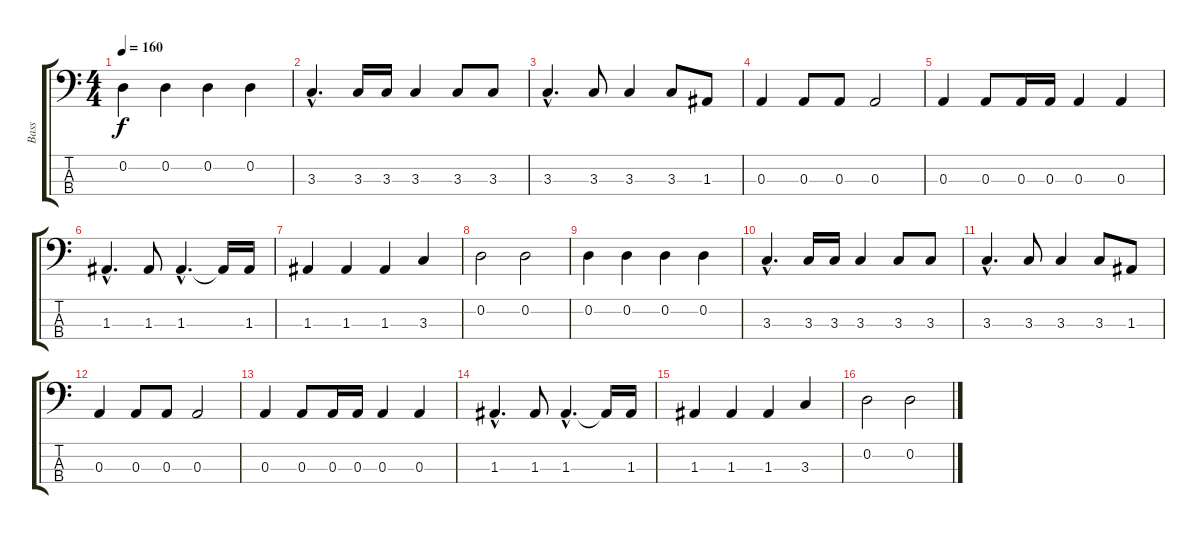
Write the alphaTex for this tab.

\track ("Bass" "Bass") {instrument electricbassfinger}
\staff {score tabs}
\tuning (G2 D2 A1 E1) {hide}
\ts (4 4)
\tempo 160
\clef f4
\ks c
0.2.4{dy f} 0.2.4 0.2.4 0.2.4 |
3.3{hac}.4{d} 3.3.16 3.3.16 3.3.4 3.3.8 3.3.8 |
3.3{hac}.4{d} 3.3.8 3.3.4 3.3.8 1.3.8 |
0.3.4 0.3.8 0.3.8 0.3.2 |
0.3.4 0.3.8 0.3.16 0.3.16 0.3.4 0.3.4 |
1.3{hac}.4{d} 1.3.8 1.3{hac}.4{d} 1.3{t}.16 1.3.16 |
1.3.4 1.3.4 1.3.4 3.3.4 |
0.2.2 0.2.2 |
0.2.4 0.2.4 0.2.4 0.2.4 |
3.3{hac}.4{d} 3.3.16 3.3.16 3.3.4 3.3.8 3.3.8 |
3.3{hac}.4{d} 3.3.8 3.3.4 3.3.8 1.3.8 |
0.3.4 0.3.8 0.3.8 0.3.2 |
0.3.4 0.3.8 0.3.16 0.3.16 0.3.4 0.3.4 |
1.3{hac}.4{d} 1.3.8 1.3{hac}.4{d} 1.3{t}.16 1.3.16 |
1.3.4 1.3.4 1.3.4 3.3.4 |
0.2.2 0.2.2
